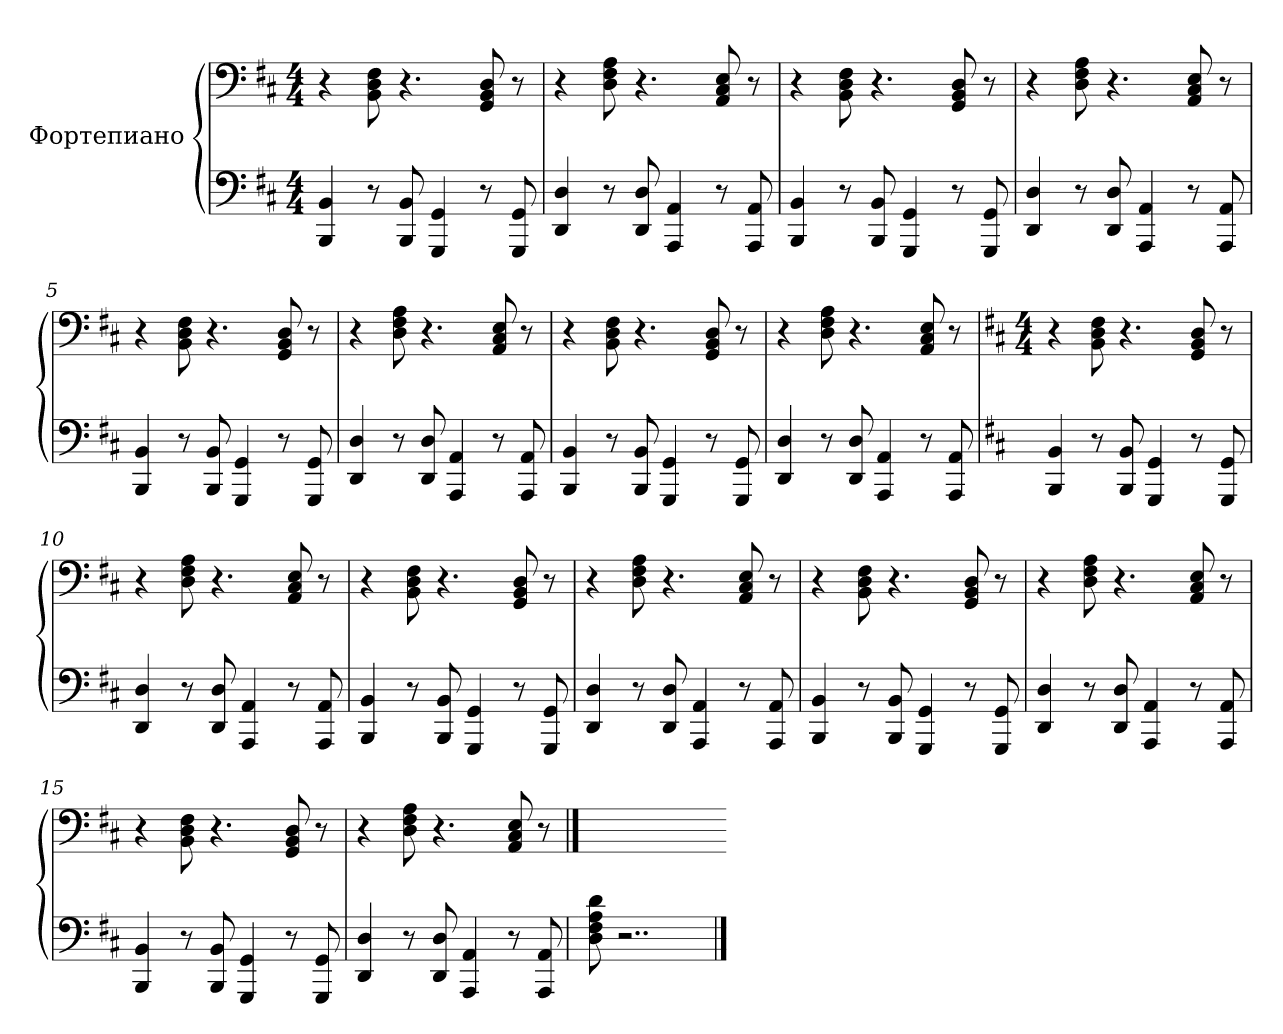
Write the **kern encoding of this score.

**kern	**kern
*part2	*part1
*staff2	*staff1
*I"Фортепиано	*I"Фортепиано
*clefF4	*clefF4
*k[f#c#]	*k[f#c#]
*D:	*D:
*M4/4	*M4/4
*MM100	*MM100
=1	=1
4BBB 4BB	4r
8r	8BB 8D 8F#
8BBB 8BB	4.r
4GGG 4GG	.
8r	8GG 8BB 8D
8GGG 8GG	8r
=2	=2
4DD 4D	4r
8r	8D 8F# 8A
8DD 8D	4.r
4AAA 4AA	.
8r	8AA 8C# 8E
8AAA 8AA	8r
=3	=3
4BBB 4BB	4r
8r	8BB 8D 8F#
8BBB 8BB	4.r
4GGG 4GG	.
8r	8GG 8BB 8D
8GGG 8GG	8r
=4	=4
4DD 4D	4r
8r	8D 8F# 8A
8DD 8D	4.r
4AAA 4AA	.
8r	8AA 8C# 8E
8AAA 8AA	8r
=5	=5
4BBB 4BB	4r
8r	8BB 8D 8F#
8BBB 8BB	4.r
4GGG 4GG	.
8r	8GG 8BB 8D
8GGG 8GG	8r
=6	=6
4DD 4D	4r
8r	8D 8F# 8A
8DD 8D	4.r
4AAA 4AA	.
8r	8AA 8C# 8E
8AAA 8AA	8r
=7	=7
4BBB 4BB	4r
8r	8BB 8D 8F#
8BBB 8BB	4.r
4GGG 4GG	.
8r	8GG 8BB 8D
8GGG 8GG	8r
=8	=8
4DD 4D	4r
8r	8D 8F# 8A
8DD 8D	4.r
4AAA 4AA	.
8r	8AA 8C# 8E
8AAA 8AA	8r
=9	=9
*k[f#c#]	*k[f#c#]
*D:	*D:
*	*M4/4
*	*MM100
4BBB 4BB	4r
8r	8BB 8D 8F#
8BBB 8BB	4.r
4GGG 4GG	.
8r	8GG 8BB 8D
8GGG 8GG	8r
=10	=10
4DD 4D	4r
8r	8D 8F# 8A
8DD 8D	4.r
4AAA 4AA	.
8r	8AA 8C# 8E
8AAA 8AA	8r
=11	=11
4BBB 4BB	4r
8r	8BB 8D 8F#
8BBB 8BB	4.r
4GGG 4GG	.
8r	8GG 8BB 8D
8GGG 8GG	8r
=12	=12
4DD 4D	4r
8r	8D 8F# 8A
8DD 8D	4.r
4AAA 4AA	.
8r	8AA 8C# 8E
8AAA 8AA	8r
=13	=13
4BBB 4BB	4r
8r	8BB 8D 8F#
8BBB 8BB	4.r
4GGG 4GG	.
8r	8GG 8BB 8D
8GGG 8GG	8r
=14	=14
4DD 4D	4r
8r	8D 8F# 8A
8DD 8D	4.r
4AAA 4AA	.
8r	8AA 8C# 8E
8AAA 8AA	8r
=15	=15
4BBB 4BB	4r
8r	8BB 8D 8F#
8BBB 8BB	4.r
4GGG 4GG	.
8r	8GG 8BB 8D
8GGG 8GG	8r
=16	=16
4DD 4D	4r
8r	8D 8F# 8A
8DD 8D	4.r
4AAA 4AA	.
8r	8AA 8C# 8E
8AAA 8AA	8r
=	==
8D 8F# 8A 8d	1ryy
2..r	.
==	=
*-	*-
